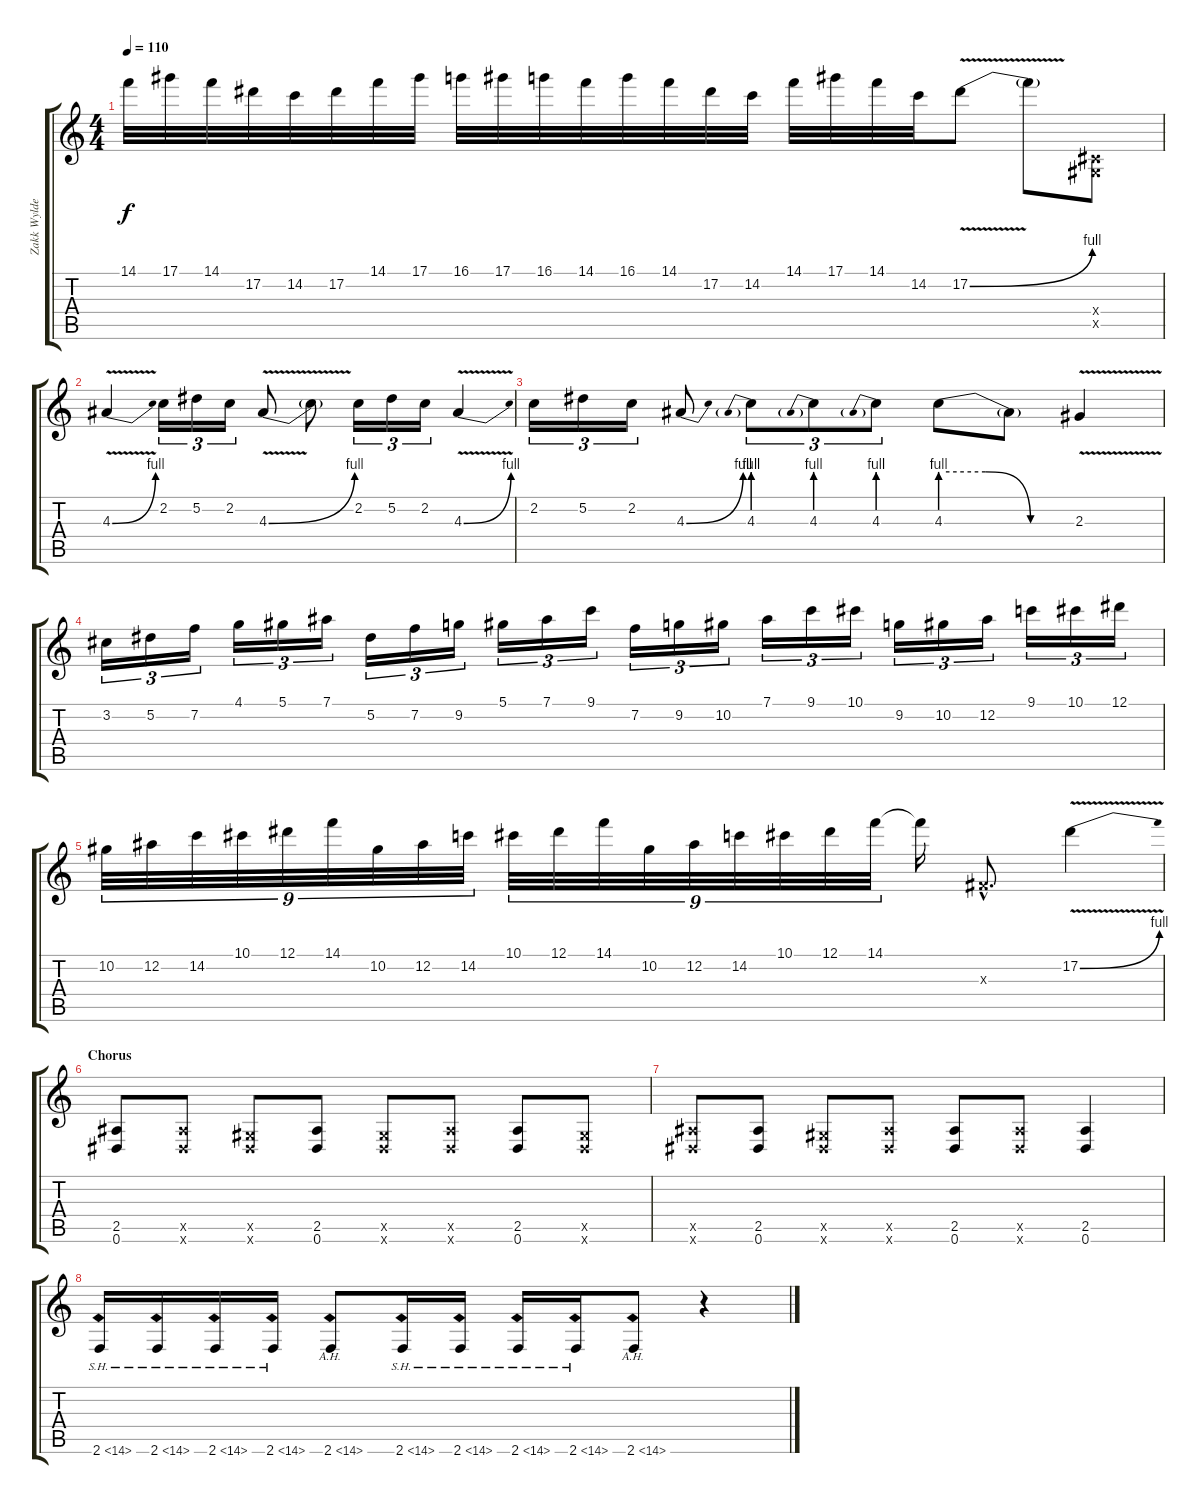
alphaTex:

\track ("Zakk Wylde" "Zakk Wylde") {instrument distortionguitar}
\staff {score tabs}
\tuning (Eb4 Bb3 Gb3 Db3 Ab2 Eb2) {hide}
\ts (4 4)
\tempo 110
\clef g2
\ks c
14.1.32{dy f} 17.1.32 14.1.32 17.2.32 14.2.32 17.2.32 14.1.32 17.1.32 16.1.32 17.1.32 16.1.32 14.1.32 16.1.32 14.1.32 17.2.32 14.2.32 14.1.32 17.1.32 14.1.32 14.2.32 17.2{be (bend 0 0 60 4) v}.8 17.2{t}.8 (0.4{x} 0.5{x}).8 |
4.3{be (bend 0 0 60 4) v}.4 2.2.16{tu (3 2)} 5.2.16{tu (3 2)} 2.2.16{tu (3 2)} 4.3{be (bend 0 0 60 4) v}.8 4.3{t}.8 2.2.16{tu (3 2)} 5.2.16{tu (3 2)} 2.2.16{tu (3 2)} 4.3{be (bend 0 0 60 4) v}.4 |
2.2.16{tu (3 2)} 5.2.16{tu (3 2)} 2.2.16{tu (3 2)} 4.3{be (bend 0 0 60 4)}.8 4.3{be (prebend 0 4 60 4)}.8{tu (3 2)} 4.3{be (prebend 0 4 60 4)}.8{tu (3 2)} 4.3{be (prebend 0 4 60 4)}.8{tu (3 2)} 4.3{be (custom 0 4 20 4 40 0 60 0)}.8 4.3{t}.8 2.3{v}.4 |
3.2.16{tu (3 2)} 5.2.16{tu (3 2)} 7.2.16{tu (3 2)} 4.1.16{tu (3 2)} 5.1.16{tu (3 2)} 7.1.16{tu (3 2)} 5.2.16{tu (3 2)} 7.2.16{tu (3 2)} 9.2.16{tu (3 2)} 5.1.16{tu (3 2)} 7.1.16{tu (3 2)} 9.1.16{tu (3 2)} 7.2.16{tu (3 2)} 9.2.16{tu (3 2)} 10.2.16{tu (3 2)} 7.1.16{tu (3 2)} 9.1.16{tu (3 2)} 10.1.16{tu (3 2)} 9.2.16{tu (3 2)} 10.2.16{tu (3 2)} 12.2.16{tu (3 2)} 9.1.16{tu (3 2)} 10.1.16{tu (3 2)} 12.1.16{tu (3 2)} |
10.2.32{tu (9 8)} 12.2.32{tu (9 8)} 14.2.32{tu (9 8)} 10.1.32{tu (9 8)} 12.1.32{tu (9 8)} 14.1.32{tu (9 8)} 10.2.32{tu (9 8)} 12.2.32{tu (9 8)} 14.2.32{tu (9 8)} 10.1.32{tu (9 8)} 12.1.32{tu (9 8)} 14.1.32{tu (9 8)} 10.2.32{tu (9 8)} 12.2.32{tu (9 8)} 14.2.32{tu (9 8)} 10.1.32{tu (9 8)} 12.1.32{tu (9 8)} 14.1.32{tu (9 8)} 14.1{t}.16 0.3{hac x}.8{d} 17.2{be (bend 0 0 60 4) v}.4 |
\section ("" "Chorus")
(2.5 0.6).8 (2.5{x} 0.6{x}).8 (0.5{x} 0.6{x}).8 (2.5 0.6).8 (0.5{x} 0.6{x}).8 (2.5{x} 0.6{x}).8 (2.5 0.6).8 (0.5{x} 0.6{x}).8 |
(2.5{x} 0.6{x}).8 (2.5 0.6).8 (0.5{x} 0.6{x}).8 (2.5{x} 0.6{x}).8 (2.5 0.6).8 (2.5{x} 0.6{x}).8 (2.5 0.6).4 |
2.6{sh 12}.16 2.6{sh 12}.16 2.6{sh 12}.16 2.6{sh 12}.16 2.6{ah 12}.8 2.6{sh 12}.16 2.6{sh 12}.16 2.6{sh 12}.16 2.6{sh 12}.16 2.6{ah 12}.8 r.4
